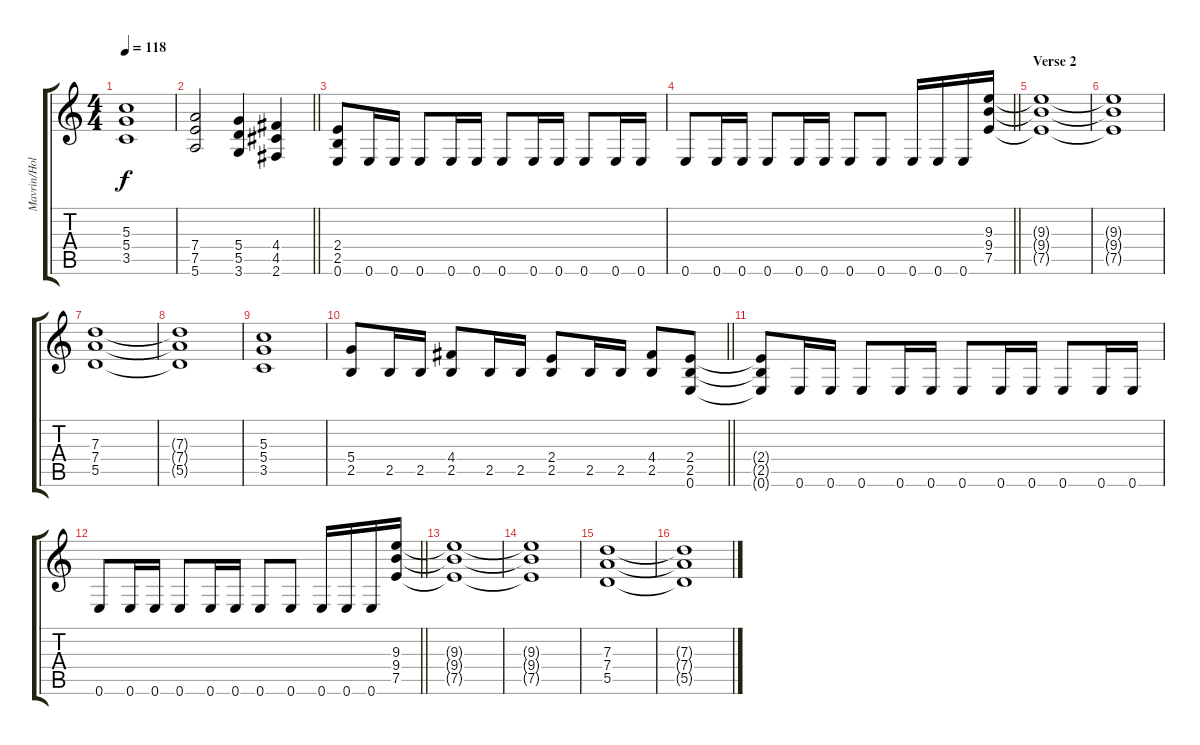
\track ("Mavrin/Holstinin" "Mavrin/Hol") {instrument distortionguitar}
\staff {score tabs}
\tuning (E4 B3 G3 D3 A2 E2) {hide}
\ts (4 4)
\tempo 118
\clef g2
\ks c
(5.3 5.4 3.5).1{dy f} |
\barLineRight lightlight
(7.4 7.5 5.6).2 (5.4 5.5 3.6).4 (4.4 4.5 2.6).4 |
(2.4 2.5 0.6).8 0.6.16 0.6.16 0.6.8 0.6.16 0.6.16 0.6.8 0.6.16 0.6.16 0.6.8 0.6.16 0.6.16 |
\barLineRight lightlight
0.6.8 0.6.16 0.6.16 0.6.8 0.6.16 0.6.16 0.6.8 0.6.8 0.6.16 0.6.16 0.6.16 (9.3 9.4 7.5).16 |
\section ("" "Verse 2")
(9.3{t} 9.4{t} 7.5{t}).1 |
(9.3{t} 9.4{t} 7.5{t}).1 |
(7.3 7.4 5.5).1 |
(7.3{t} 7.4{t} 5.5{t}).1 |
(5.3 5.4 3.5).1 |
\barLineRight lightlight
(5.4 2.5).8 2.5.16 2.5.16 (4.4 2.5).8 2.5.16 2.5.16 (2.4 2.5).8 2.5.16 2.5.16 (4.4 2.5).8 (2.4 2.5 0.6).8 |
(2.4{t} 2.5{t} 0.6{t}).8 0.6.16 0.6.16 0.6.8 0.6.16 0.6.16 0.6.8 0.6.16 0.6.16 0.6.8 0.6.16 0.6.16 |
\barLineRight lightlight
0.6.8 0.6.16 0.6.16 0.6.8 0.6.16 0.6.16 0.6.8 0.6.8 0.6.16 0.6.16 0.6.16 (9.3 9.4 7.5).16 |
(9.3{t} 9.4{t} 7.5{t}).1 |
(9.3{t} 9.4{t} 7.5{t}).1 |
(7.3 7.4 5.5).1 |
(7.3{t} 7.4{t} 5.5{t}).1
